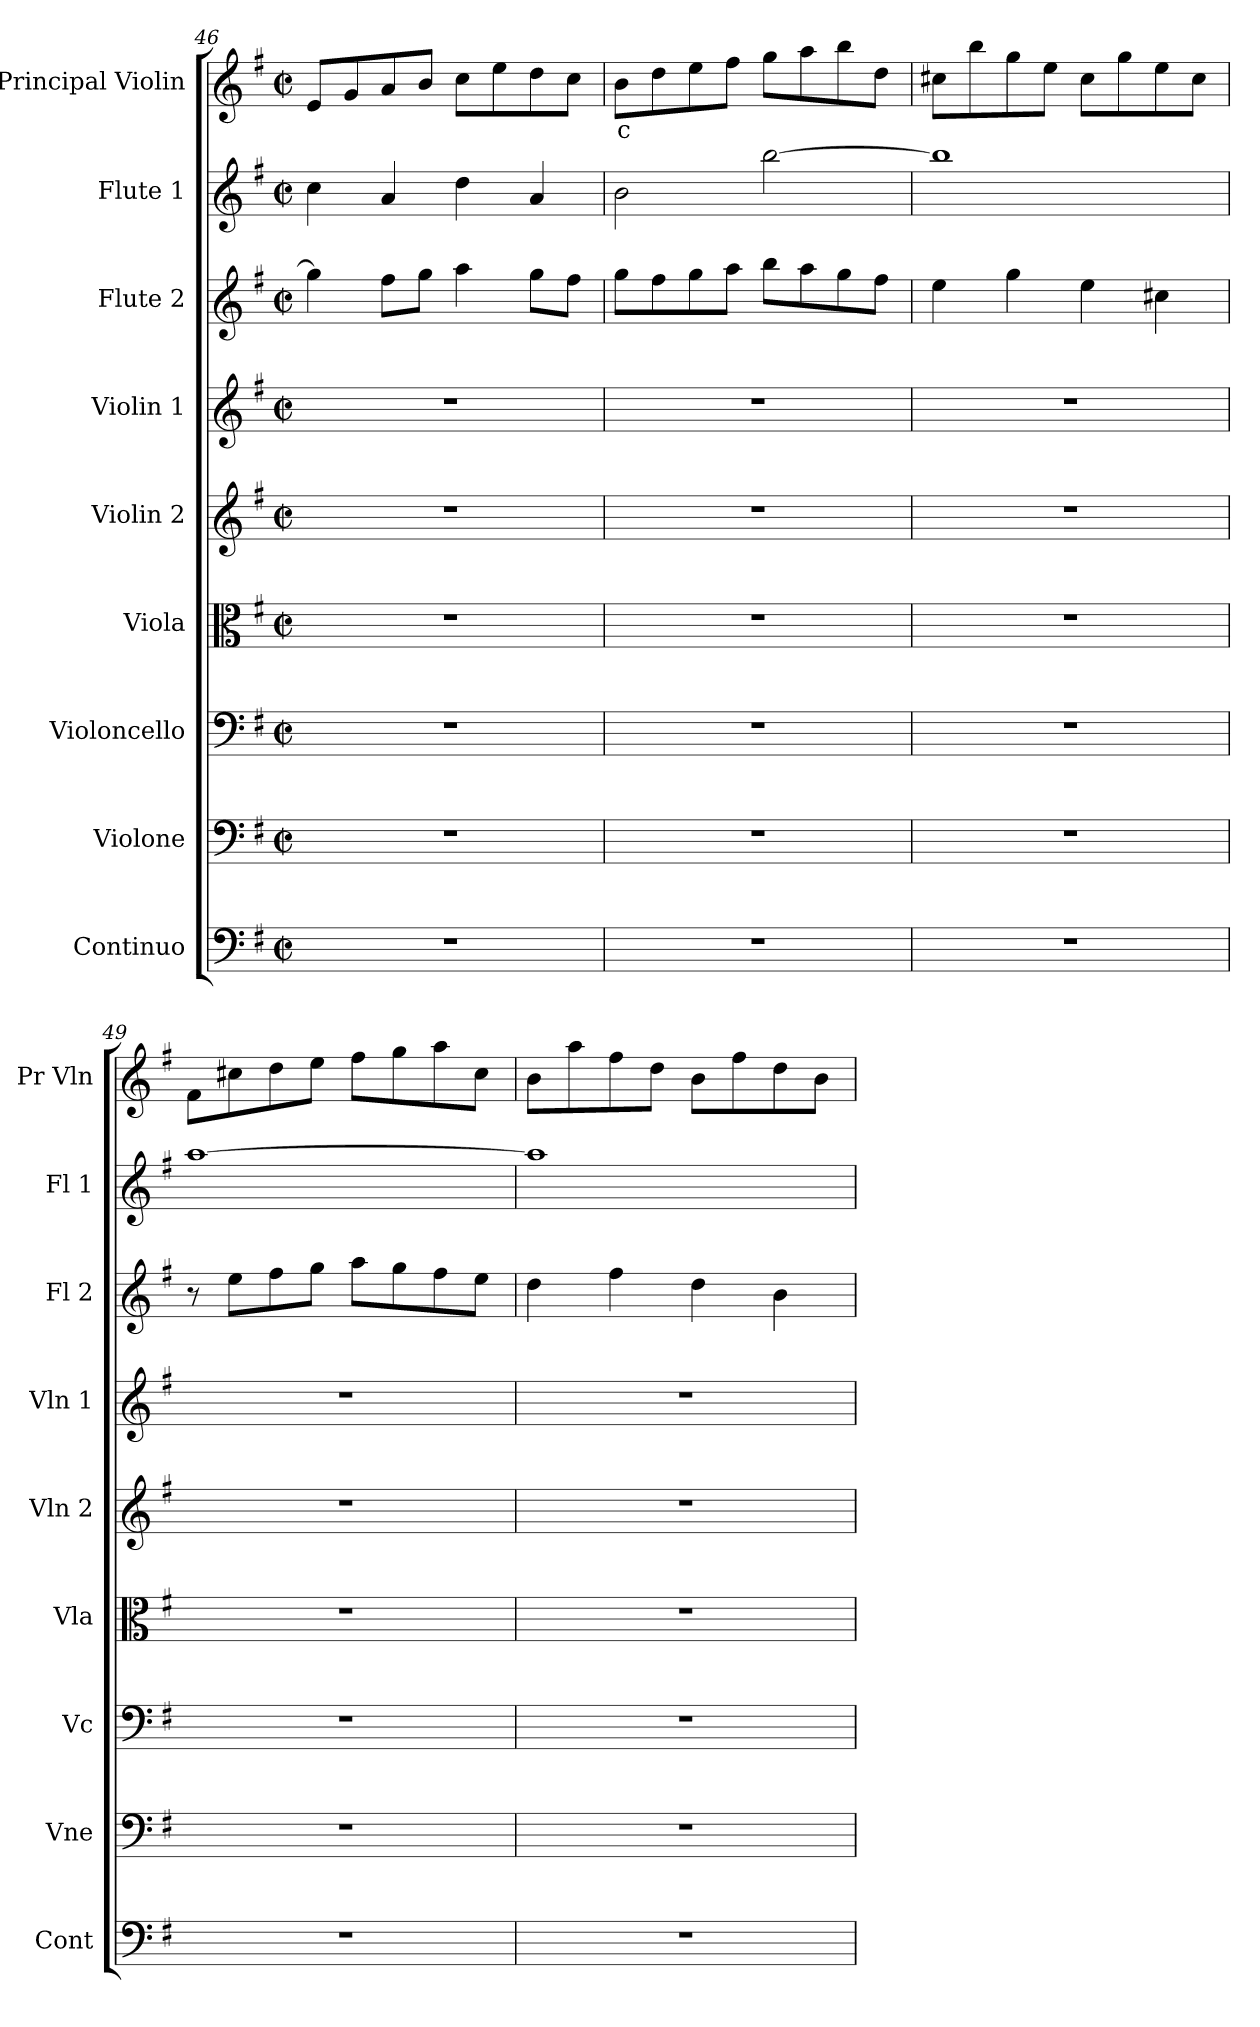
**kern	**kern	**kern	**kern	**kern	**kern	**kern	**kern	**kern	**text
*part9	*part8	*part7	*part6	*part5	*part4	*part3	*part2	*part1	*part1
*staff9	*staff8	*staff7	*staff6	*staff5	*staff4	*staff3	*staff2	*staff1	*staff1
*I"Continuo	*I"Violone	*I"Violoncello	*I"Viola	*I"Violin 2	*I"Violin 1	*I"Flute 2	*I"Flute 1	*I"Principal Violin	*
*I'Cont	*I'Vne	*I'Vc	*I'Vla	*I'Vln 2	*I'Vln 1	*I'Fl 2	*I'Fl 1	*I'Pr Vln	*
*clefF4	*clefF4	*clefF4	*clefC3	*clefG2	*clefG2	*clefG2	*clefG2	*clefG2	*
*	*ITrd7c12	*	*	*	*	*	*	*	*
*k[f#]	*k[f#]	*k[f#]	*k[f#]	*k[f#]	*k[f#]	*k[f#]	*k[f#]	*k[f#]	*
*M2/2	*M2/2	*M2/2	*M2/2	*M2/2	*M2/2	*M2/2	*M2/2	*M2/2	*
*met(c|)	*met(c|)	*met(c|)	*met(c|)	*met(c|)	*met(c|)	*met(c|)	*met(c|)	*met(c|)	*
=46	=46	=46	=46	=46	=46	=46	=46	=46	=46
1r	1r	1r	1r	1r	1r	4gg\]	4cc\	8e/L	.
.	.	.	.	.	.	.	.	8g/	.
.	.	.	.	.	.	8ff#\L	4a/	8a/	.
.	.	.	.	.	.	8gg\J	.	8b/J	.
.	.	.	.	.	.	4aa\	4dd\	8cc\L	.
.	.	.	.	.	.	.	.	8ee\	.
.	.	.	.	.	.	8gg\L	4a/	8dd\	.
.	.	.	.	.	.	8ff#\J	.	8cc\J	.
!!LO:LB:g=z
=47	=47	=47	=47	=47	=47	=47	=47	=47	=47
!	!	!	!	!	!	!	!	!	!LO:LY:b:color=#FF0000
1r	1r	1r	1r	1r	1r	8gg\L	2b\	8b\L	c
.	.	.	.	.	.	8ff#\	.	8dd\	.
.	.	.	.	.	.	8gg\	.	8ee\	.
.	.	.	.	.	.	8aa\J	.	8ff#\J	.
.	.	.	.	.	.	8bb\L	[2bb\	8gg\L	.
.	.	.	.	.	.	8aa\	.	8aa\	.
.	.	.	.	.	.	8gg\	.	8bb\	.
.	.	.	.	.	.	8ff#\J	.	8dd\J	.
=48	=48	=48	=48	=48	=48	=48	=48	=48	=48
1r	1r	1r	1r	1r	1r	4ee\	1bb]	8cc#X\L	.
.	.	.	.	.	.	.	.	8bb\	.
.	.	.	.	.	.	4gg\	.	8gg\	.
.	.	.	.	.	.	.	.	8ee\J	.
.	.	.	.	.	.	4ee\	.	8cc#\L	.
.	.	.	.	.	.	.	.	8gg\	.
.	.	.	.	.	.	4cc#X\	.	8ee\	.
.	.	.	.	.	.	.	.	8cc#\J	.
=49	=49	=49	=49	=49	=49	=49	=49	=49	=49
1r	1r	1r	1r	1r	1r	8r	[1aa	8f#\L	.
.	.	.	.	.	.	8ee\L	.	8cc#X\	.
.	.	.	.	.	.	8ff#\	.	8dd\	.
.	.	.	.	.	.	8gg\J	.	8ee\J	.
.	.	.	.	.	.	8aa\L	.	8ff#\L	.
.	.	.	.	.	.	8gg\	.	8gg\	.
.	.	.	.	.	.	8ff#\	.	8aa\	.
.	.	.	.	.	.	8ee\J	.	8cc#\J	.
=50	=50	=50	=50	=50	=50	=50	=50	=50	=50
1r	1r	1r	1r	1r	1r	4dd\	1aa]	8b\L	.
.	.	.	.	.	.	.	.	8aa\	.
.	.	.	.	.	.	4ff#\	.	8ff#\	.
.	.	.	.	.	.	.	.	8dd\J	.
.	.	.	.	.	.	4dd\	.	8b\L	.
.	.	.	.	.	.	.	.	8ff#\	.
.	.	.	.	.	.	4b\	.	8dd\	.
.	.	.	.	.	.	.	.	8b\J	.
=	=	=	=	=	=	=	=	=	=
*-	*-	*-	*-	*-	*-	*-	*-	*-	*-
